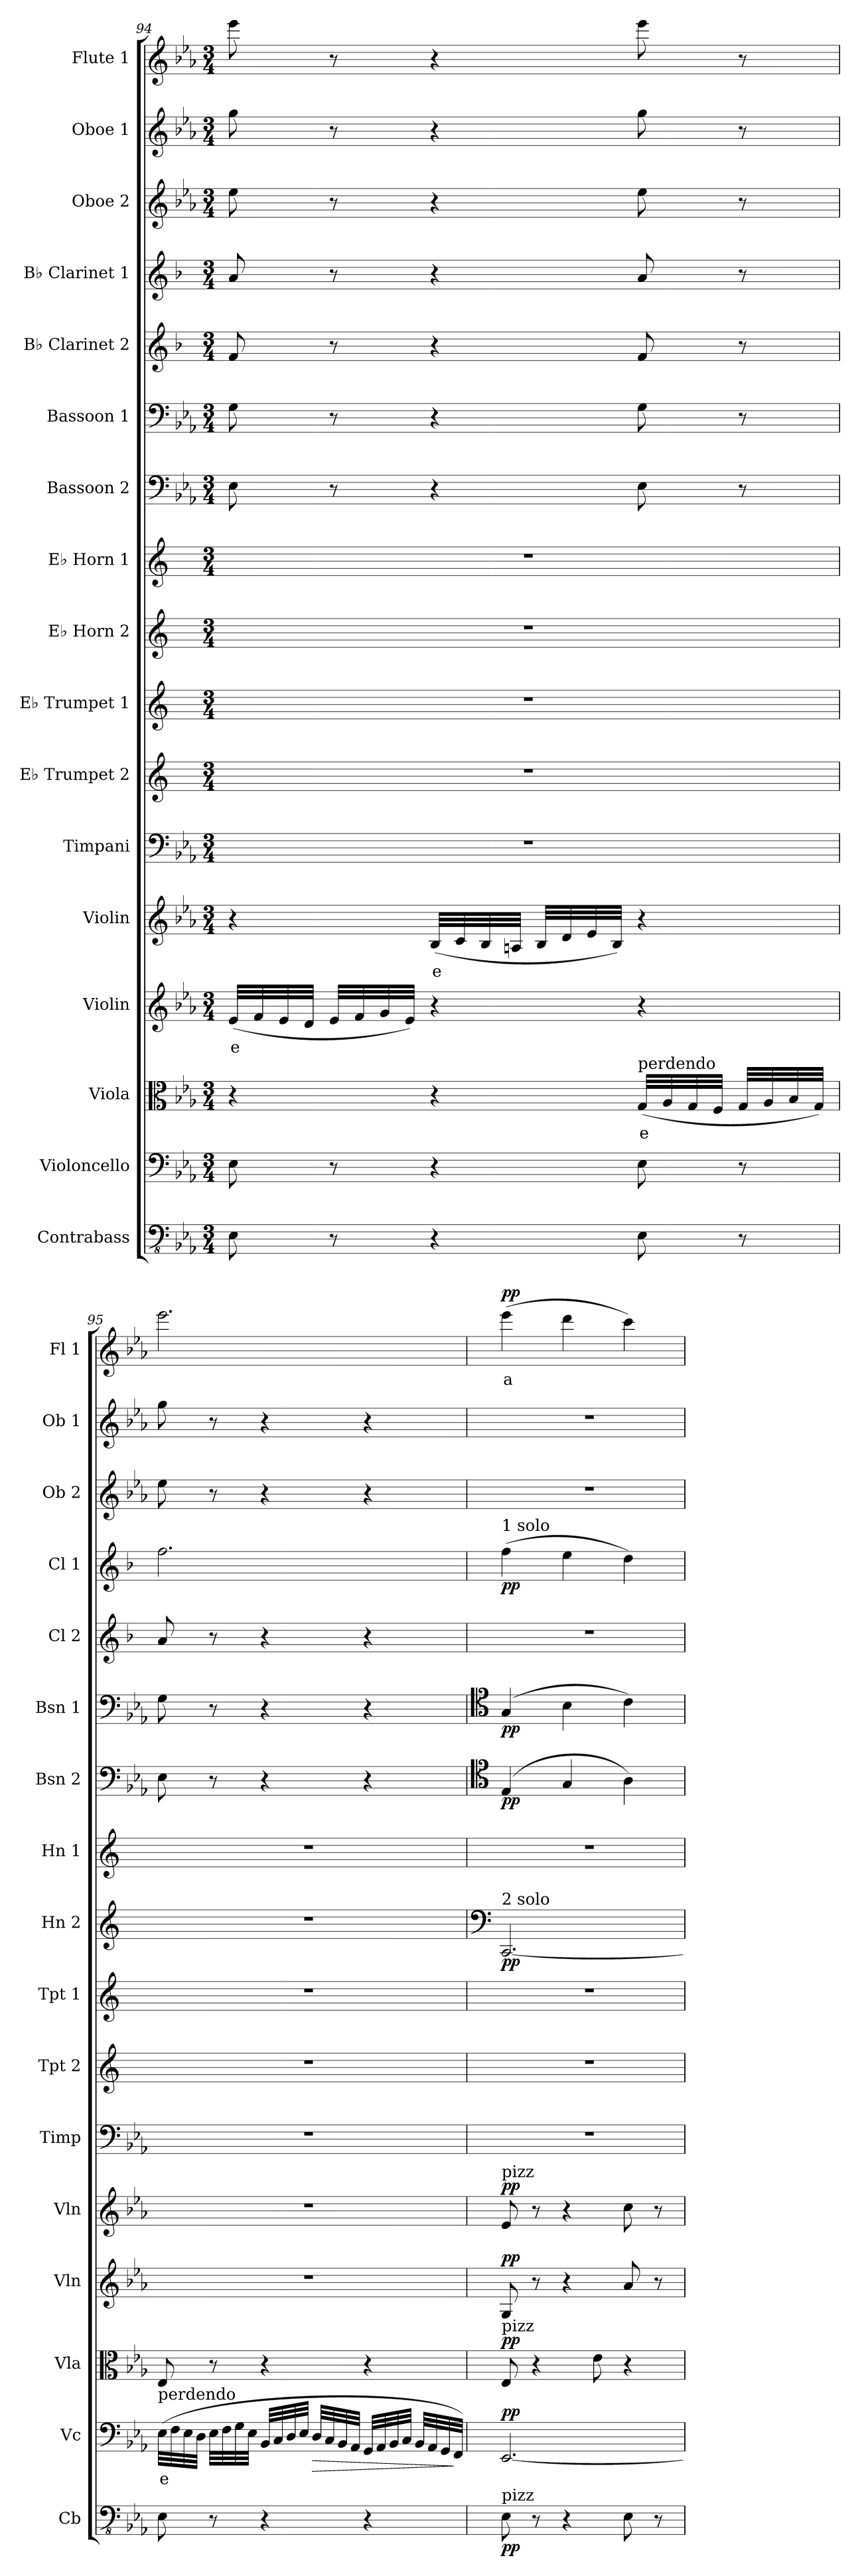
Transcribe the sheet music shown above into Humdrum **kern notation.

**kern	**dynam	**kern	**text	**dynam	**kern	**text	**dynam	**kern	**text	**dynam	**kern	**text	**dynam	**kern	**kern	**kern	**kern	**dynam	**kern	**kern	**dynam	**kern	**dynam	**kern	**kern	**dynam	**kern	**kern	**kern	**text	**dynam
*part17	*part17	*part16	*part16	*part16	*part15	*part15	*part15	*part14	*part14	*part14	*part13	*part13	*part13	*part12	*part11	*part10	*part9	*part9	*part8	*part7	*part7	*part6	*part6	*part5	*part4	*part4	*part3	*part2	*part1	*part1	*part1
*staff17	*staff17	*staff16	*staff16	*staff16	*staff15	*staff15	*staff15	*staff14	*staff14	*staff14	*staff13	*staff13	*staff13	*staff12	*staff11	*staff10	*staff9	*staff9	*staff8	*staff7	*staff7	*staff6	*staff6	*staff5	*staff4	*staff4	*staff3	*staff2	*staff1	*staff1	*staff1
*I"Contrabass	*	*I"Violoncello	*	*	*I"Viola	*	*	*I"Violin	*	*	*I"Violin	*	*	*I"Timpani	*I"E♭ Trumpet 2	*I"E♭ Trumpet 1	*I"E♭ Horn 2	*	*I"E♭ Horn 1	*I"Bassoon 2	*	*I"Bassoon 1	*	*I"B♭ Clarinet 2	*I"B♭ Clarinet 1	*	*I"Oboe 2	*I"Oboe 1	*I"Flute 1	*	*
*I'Cb	*	*I'Vc	*	*	*I'Vla	*	*	*I'Vln	*	*	*I'Vln	*	*	*I'Timp	*I'Tpt 2	*I'Tpt 1	*I'Hn 2	*	*I'Hn 1	*I'Bsn 2	*	*I'Bsn 1	*	*I'Cl 2	*I'Cl 1	*	*I'Ob 2	*I'Ob 1	*I'Fl 1	*	*
*clefFv4	*	*clefF4	*	*	*clefC3	*	*	*clefG2	*	*	*clefG2	*	*	*clefF4	*clefG2	*clefG2	*clefG2	*	*clefG2	*clefF4	*	*clefF4	*	*clefG2	*clefG2	*	*clefG2	*clefG2	*clefG2	*	*
*	*	*	*	*	*	*	*	*	*	*	*	*	*	*	*ITrd-2c-3	*ITrd-2c-3	*ITrd5c9	*	*ITrd5c9	*	*	*	*	*ITrd1c2	*ITrd1c2	*	*	*	*	*	*
*k[b-e-a-]	*	*k[b-e-a-]	*	*	*k[b-e-a-]	*	*	*k[b-e-a-]	*	*	*k[b-e-a-]	*	*	*k[b-e-a-]	*k[b-e-a-]	*k[b-e-a-]	*k[b-e-a-]	*	*k[b-e-a-]	*k[b-e-a-]	*	*k[b-e-a-]	*	*k[b-e-a-]	*k[b-e-a-]	*	*k[b-e-a-]	*k[b-e-a-]	*k[b-e-a-]	*	*
*M3/4	*	*M3/4	*	*	*M3/4	*	*	*M3/4	*	*	*M3/4	*	*	*M3/4	*M3/4	*M3/4	*M3/4	*	*M3/4	*M3/4	*	*M3/4	*	*M3/4	*M3/4	*	*M3/4	*M3/4	*M3/4	*	*
=94	=94	=94	=94	=94	=94	=94	=94	=94	=94	=94	=94	=94	=94	=94	=94	=94	=94	=94	=94	=94	=94	=94	=94	=94	=94	=94	=94	=94	=94	=94	=94
!	!	!	!	!	!	!	!	!	!LO:LY:b:color=#FF0000	!	!	!	!	!	!	!	!	!	!	!	!	!	!	!	!	!	!	!	!	!	!
8EE-\	.	8E-\	.	.	4r	.	.	(32e-/LLL	e	.	4r	.	.	2.r	2.r	2.r	2.r	.	2.r	8E-\	.	8G\	.	8e-/	8g/	.	8ee-\	8gg\	8eee-\	.	.
.	.	.	.	.	.	.	.	32f/	.	.	.	.	.	.	.	.	.	.	.	.	.	.	.	.	.	.	.	.	.	.	.
.	.	.	.	.	.	.	.	32e-/	.	.	.	.	.	.	.	.	.	.	.	.	.	.	.	.	.	.	.	.	.	.	.
.	.	.	.	.	.	.	.	32d/JJJ	.	.	.	.	.	.	.	.	.	.	.	.	.	.	.	.	.	.	.	.	.	.	.
8r	.	8r	.	.	.	.	.	32e-/LLL	.	.	.	.	.	.	.	.	.	.	.	8r	.	8r	.	8r	8r	.	8r	8r	8r	.	.
.	.	.	.	.	.	.	.	32f/	.	.	.	.	.	.	.	.	.	.	.	.	.	.	.	.	.	.	.	.	.	.	.
.	.	.	.	.	.	.	.	32g/	.	.	.	.	.	.	.	.	.	.	.	.	.	.	.	.	.	.	.	.	.	.	.
.	.	.	.	.	.	.	.	32e-/JJJ)	.	.	.	.	.	.	.	.	.	.	.	.	.	.	.	.	.	.	.	.	.	.	.
!	!	!	!	!	!	!	!	!	!	!	!	!LO:LY:b:color=#FF0000	!	!	!	!	!	!	!	!	!	!	!	!	!	!	!	!	!	!	!
4r	.	4r	.	.	4r	.	.	4r	.	.	(32B-/LLL	e	.	.	.	.	.	.	.	4r	.	4r	.	4r	4r	.	4r	4r	4r	.	.
.	.	.	.	.	.	.	.	.	.	.	32c/	.	.	.	.	.	.	.	.	.	.	.	.	.	.	.	.	.	.	.	.
.	.	.	.	.	.	.	.	.	.	.	32B-/	.	.	.	.	.	.	.	.	.	.	.	.	.	.	.	.	.	.	.	.
.	.	.	.	.	.	.	.	.	.	.	32An/JJJ	.	.	.	.	.	.	.	.	.	.	.	.	.	.	.	.	.	.	.	.
.	.	.	.	.	.	.	.	.	.	.	32B-/LLL	.	.	.	.	.	.	.	.	.	.	.	.	.	.	.	.	.	.	.	.
.	.	.	.	.	.	.	.	.	.	.	32d/	.	.	.	.	.	.	.	.	.	.	.	.	.	.	.	.	.	.	.	.
.	.	.	.	.	.	.	.	.	.	.	32e-/	.	.	.	.	.	.	.	.	.	.	.	.	.	.	.	.	.	.	.	.
.	.	.	.	.	.	.	.	.	.	.	32B-/JJJ)	.	.	.	.	.	.	.	.	.	.	.	.	.	.	.	.	.	.	.	.
!	!	!	!	!	!LO:TX:a:t=perdendo	!	!	!	!	!	!	!	!	!	!	!	!	!	!	!	!	!	!	!	!	!	!	!	!	!	!
!	!	!	!	!	!	!LO:LY:b:color=#FF0000	!	!	!	!	!	!	!	!	!	!	!	!	!	!	!	!	!	!	!	!	!	!	!	!	!
8EE-\	.	8E-\	.	.	(32G/LLL	e	.	4r	.	.	4r	.	.	.	.	.	.	.	.	8E-\	.	8G\	.	8e-/	8g/	.	8ee-\	8gg\	8eee-\	.	.
.	.	.	.	.	32A-/	.	.	.	.	.	.	.	.	.	.	.	.	.	.	.	.	.	.	.	.	.	.	.	.	.	.
.	.	.	.	.	32G/	.	.	.	.	.	.	.	.	.	.	.	.	.	.	.	.	.	.	.	.	.	.	.	.	.	.
.	.	.	.	.	32F/JJJ	.	.	.	.	.	.	.	.	.	.	.	.	.	.	.	.	.	.	.	.	.	.	.	.	.	.
8r	.	8r	.	.	32G/LLL	.	.	.	.	.	.	.	.	.	.	.	.	.	.	8r	.	8r	.	8r	8r	.	8r	8r	8r	.	.
.	.	.	.	.	32A-/	.	.	.	.	.	.	.	.	.	.	.	.	.	.	.	.	.	.	.	.	.	.	.	.	.	.
.	.	.	.	.	32B-/	.	.	.	.	.	.	.	.	.	.	.	.	.	.	.	.	.	.	.	.	.	.	.	.	.	.
.	.	.	.	.	32G/JJJ)	.	.	.	.	.	.	.	.	.	.	.	.	.	.	.	.	.	.	.	.	.	.	.	.	.	.
!!LO:PB:g=z
=95	=95	=95	=95	=95	=95	=95	=95	=95	=95	=95	=95	=95	=95	=95	=95	=95	=95	=95	=95	=95	=95	=95	=95	=95	=95	=95	=95	=95	=95	=95	=95
!	!	!LO:TX:a:t=perdendo	!	!	!	!	!	!	!	!	!	!	!	!	!	!	!	!	!	!	!	!	!	!	!	!	!	!	!	!	!
!	!	!	!LO:LY:b:color=#FF0000	!	!	!	!	!	!	!	!	!	!	!	!	!	!	!	!	!	!	!	!	!	!	!	!	!	!	!	!
8EE-\	.	(32E-\LLL	e	.	8E-/	.	.	2.r	.	.	2.r	.	.	2.r	2.r	2.r	2.r	.	2.r	8E-\	.	8G\	.	8g/	2.ee-\	.	8ee-\	8gg\	2.eee-\	.	.
.	.	32F\	.	.	.	.	.	.	.	.	.	.	.	.	.	.	.	.	.	.	.	.	.	.	.	.	.	.	.	.	.
.	.	32E-\	.	.	.	.	.	.	.	.	.	.	.	.	.	.	.	.	.	.	.	.	.	.	.	.	.	.	.	.	.
.	.	32D\JJJ	.	.	.	.	.	.	.	.	.	.	.	.	.	.	.	.	.	.	.	.	.	.	.	.	.	.	.	.	.
8r	.	32E-\LLL	.	.	8r	.	.	.	.	.	.	.	.	.	.	.	.	.	.	8r	.	8r	.	8r	.	.	8r	8r	.	.	.
.	.	32F\	.	.	.	.	.	.	.	.	.	.	.	.	.	.	.	.	.	.	.	.	.	.	.	.	.	.	.	.	.
.	.	32G\	.	.	.	.	.	.	.	.	.	.	.	.	.	.	.	.	.	.	.	.	.	.	.	.	.	.	.	.	.
.	.	32E-\JJJ	.	.	.	.	.	.	.	.	.	.	.	.	.	.	.	.	.	.	.	.	.	.	.	.	.	.	.	.	.
4r	.	32BB-/LLL	.	.	4r	.	.	.	.	.	.	.	.	.	.	.	.	.	.	4r	.	4r	.	4r	.	.	4r	4r	.	.	.
.	.	32C/	.	.	.	.	.	.	.	.	.	.	.	.	.	.	.	.	.	.	.	.	.	.	.	.	.	.	.	.	.
.	.	32D/	.	.	.	.	.	.	.	.	.	.	.	.	.	.	.	.	.	.	.	.	.	.	.	.	.	.	.	.	.
.	.	32E-/JJJ	.	.	.	.	.	.	.	.	.	.	.	.	.	.	.	.	.	.	.	.	.	.	.	.	.	.	.	.	.
!	!	!	!	!LO:HP:b	!	!	!	!	!	!	!	!	!	!	!	!	!	!	!	!	!	!	!	!	!	!	!	!	!	!	!
.	.	32D/LLL	.	>	.	.	.	.	.	.	.	.	.	.	.	.	.	.	.	.	.	.	.	.	.	.	.	.	.	.	.
.	.	32C/	.	.	.	.	.	.	.	.	.	.	.	.	.	.	.	.	.	.	.	.	.	.	.	.	.	.	.	.	.
.	.	32BB-/	.	.	.	.	.	.	.	.	.	.	.	.	.	.	.	.	.	.	.	.	.	.	.	.	.	.	.	.	.
.	.	32AA-/JJJ	.	.	.	.	.	.	.	.	.	.	.	.	.	.	.	.	.	.	.	.	.	.	.	.	.	.	.	.	.
4r	.	32GG/LLL	.	.	4r	.	.	.	.	.	.	.	.	.	.	.	.	.	.	4r	.	4r	.	4r	.	.	4r	4r	.	.	.
.	.	32AA-/	.	.	.	.	.	.	.	.	.	.	.	.	.	.	.	.	.	.	.	.	.	.	.	.	.	.	.	.	.
.	.	32BB-/	.	.	.	.	.	.	.	.	.	.	.	.	.	.	.	.	.	.	.	.	.	.	.	.	.	.	.	.	.
.	.	32C/JJJ	.	.	.	.	.	.	.	.	.	.	.	.	.	.	.	.	.	.	.	.	.	.	.	.	.	.	.	.	.
.	.	32BB-/LLL	.	.	.	.	.	.	.	.	.	.	.	.	.	.	.	.	.	.	.	.	.	.	.	.	.	.	.	.	.
.	.	32AA-/	.	.	.	.	.	.	.	.	.	.	.	.	.	.	.	.	.	.	.	.	.	.	.	.	.	.	.	.	.
.	.	32GG/	.	.	.	.	.	.	.	.	.	.	.	.	.	.	.	.	.	.	.	.	.	.	.	.	.	.	.	.	.
.	.	32FF/JJJ)	.	]	.	.	.	.	.	.	.	.	.	.	.	.	.	.	.	.	.	.	.	.	.	.	.	.	.	.	.
=96	=96	=96	=96	=96	=96	=96	=96	=96	=96	=96	=96	=96	=96	=96	=96	=96	=96	=96	=96	=96	=96	=96	=96	=96	=96	=96	=96	=96	=96	=96	=96
*	*	*	*	*	*	*	*	*	*	*	*	*	*	*	*	*	*clefF4	*	*	*clefC4	*	*clefC4	*	*	*	*	*	*	*	*	*
!	!	!	!	!	!	!	!	!	!	!	!	!	!	!	!	!	!	!	!	!	!	!	!	!	!LO:TX:a:t=1 solo	!	!	!	!	!	!
!	!	!	!	!	!	!	!	!	!	!	!	!	!	!	!	!	!LO:TX:a:t=2 solo	!	!	!	!	!	!	!	!	!	!	!	!	!	!
!	!	!	!	!	!	!	!	!	!	!	!LO:TX:a:t=pizz	!	!	!	!	!	!	!	!	!	!	!	!	!	!	!	!	!	!	!	!
!	!	!	!	!	!LO:TX:a:t=pizz	!	!	!	!	!	!	!	!	!	!	!	!	!	!	!	!	!	!	!	!	!	!	!	!	!	!
!LO:TX:a:t=pizz	!	!	!	!	!	!	!	!	!	!	!	!	!	!	!	!	!	!	!	!	!	!	!	!	!	!	!	!	!	!	!
!	!LO:DY:b	!	!	!LO:DY:b	!	!	!LO:DY:b	!	!	!LO:DY:b	!	!	!LO:DY:b	!	!	!	!	!LO:DY:b	!	!	!LO:DY:b	!	!LO:DY:b	!	!	!LO:DY:b	!	!	!	!LO:LY:b:color=#FF0000	!LO:DY:b
8EE-\	pp	[2.EE-/	.	pp	8E-/	.	pp	8G/	.	pp	8e-/	.	pp	2.r	2.r	2.r	[2.EEE-/	pp	2.r	(4E-/	pp	(4G/	pp	2.r	(4ee-\	pp	2.r	2.r	(4eee-\	a	pp
8r	.	.	.	.	4r	.	.	8r	.	.	8r	.	.	.	.	.	.	.	.	.	.	.	.	.	.	.	.	.	.	.	.
4r	.	.	.	.	.	.	.	4r	.	.	4r	.	.	.	.	.	.	.	.	4G/	.	4B-\	.	.	4dd\	.	.	.	4ddd\	.	.
.	.	.	.	.	8e-\	.	.	.	.	.	.	.	.	.	.	.	.	.	.	.	.	.	.	.	.	.	.	.	.	.	.
8EE-\	.	.	.	.	4r	.	.	8a-/	.	.	8cc\	.	.	.	.	.	.	.	.	4A-\)	.	4c\)	.	.	4cc\)	.	.	.	4ccc\)	.	.
8r	.	.	.	.	.	.	.	8r	.	.	8r	.	.	.	.	.	.	.	.	.	.	.	.	.	.	.	.	.	.	.	.
=	=	=	=	=	=	=	=	=	=	=	=	=	=	=	=	=	=	=	=	=	=	=	=	=	=	=	=	=	=	=	=
*-	*-	*-	*-	*-	*-	*-	*-	*-	*-	*-	*-	*-	*-	*-	*-	*-	*-	*-	*-	*-	*-	*-	*-	*-	*-	*-	*-	*-	*-	*-	*-
